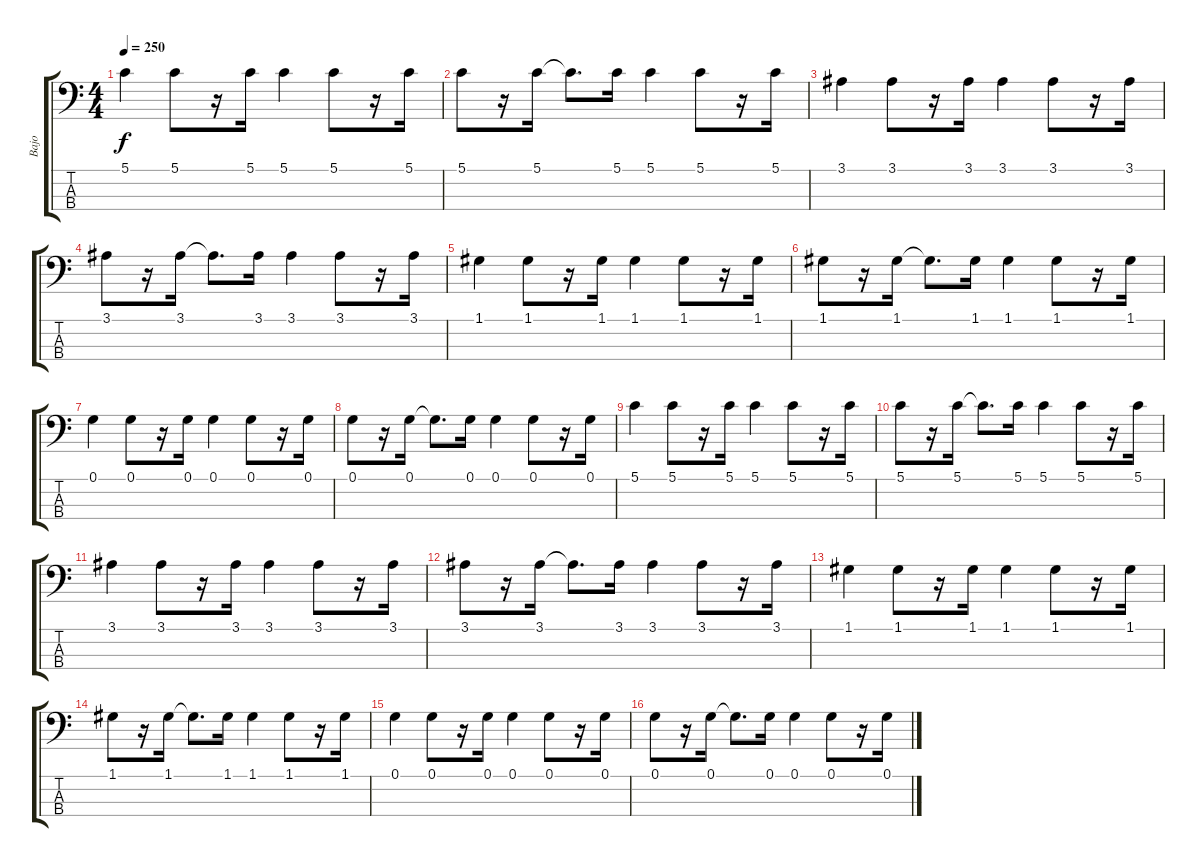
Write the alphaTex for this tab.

\track ("Bajo" "Bajo") {instrument electricbassfinger}
\staff {score tabs}
\tuning (G2 D2 A1 E1) {hide}
\ts (4 4)
\tempo 250
\clef f4
\ks c
5.1.4{dy f} 5.1.8 r.16 5.1.16 5.1.4 5.1.8 r.16 5.1.16 |
5.1.8 r.16 5.1.16 5.1{t}.8{d} 5.1.16 5.1.4 5.1.8 r.16 5.1.16 |
3.1.4 3.1.8 r.16 3.1.16 3.1.4 3.1.8 r.16 3.1.16 |
3.1.8 r.16 3.1.16 3.1{t}.8{d} 3.1.16 3.1.4 3.1.8 r.16 3.1.16 |
1.1.4 1.1.8 r.16 1.1.16 1.1.4 1.1.8 r.16 1.1.16 |
1.1.8 r.16 1.1.16 1.1{t}.8{d} 1.1.16 1.1.4 1.1.8 r.16 1.1.16 |
0.1.4 0.1.8 r.16 0.1.16 0.1.4 0.1.8 r.16 0.1.16 |
0.1.8 r.16 0.1.16 0.1{t}.8{d} 0.1.16 0.1.4 0.1.8 r.16 0.1.16 |
5.1.4 5.1.8 r.16 5.1.16 5.1.4 5.1.8 r.16 5.1.16 |
5.1.8 r.16 5.1.16 5.1{t}.8{d} 5.1.16 5.1.4 5.1.8 r.16 5.1.16 |
3.1.4 3.1.8 r.16 3.1.16 3.1.4 3.1.8 r.16 3.1.16 |
3.1.8 r.16 3.1.16 3.1{t}.8{d} 3.1.16 3.1.4 3.1.8 r.16 3.1.16 |
1.1.4 1.1.8 r.16 1.1.16 1.1.4 1.1.8 r.16 1.1.16 |
1.1.8 r.16 1.1.16 1.1{t}.8{d} 1.1.16 1.1.4 1.1.8 r.16 1.1.16 |
0.1.4 0.1.8 r.16 0.1.16 0.1.4 0.1.8 r.16 0.1.16 |
0.1.8 r.16 0.1.16 0.1{t}.8{d} 0.1.16 0.1.4 0.1.8 r.16 0.1.16
